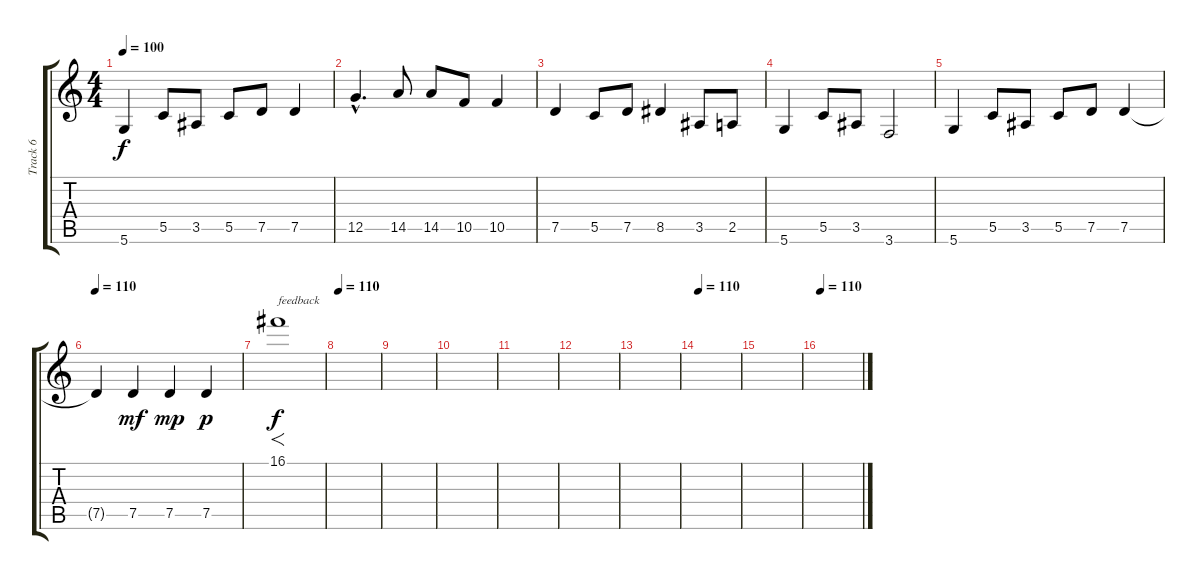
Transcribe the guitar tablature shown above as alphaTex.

\track ("Track 6" "Track 6") {instrument distortionguitar}
\staff {score tabs}
\tuning (D4 A3 F3 C3 G2 D2) {hide}
\ts (4 4)
\tempo 100
\clef g2
\ks c
5.6.4{dy f} 5.5.8 3.5.8 5.5.8 7.5.8 7.5.4 |
12.5{hac}.4{d} 14.5.8 14.5.8 10.5.8 10.5.4 |
7.5.4 5.5.8 7.5.8 8.5.4 3.5.8 2.5.8 |
5.6.4 5.5.8 3.5.8 3.6.2 |
5.6.4 5.5.8 3.5.8 5.5.8 7.5.8 7.5.4 |
\tempo 110
7.5{t}.4 7.5.4{dy mf} 7.5.4{dy mp} 7.5.4{dy p} |
16.1.1{f txt "feedback" dy f} |
\tempo 110
|
|
|
|
|
|
\tempo 110
|
|
\tempo 110
